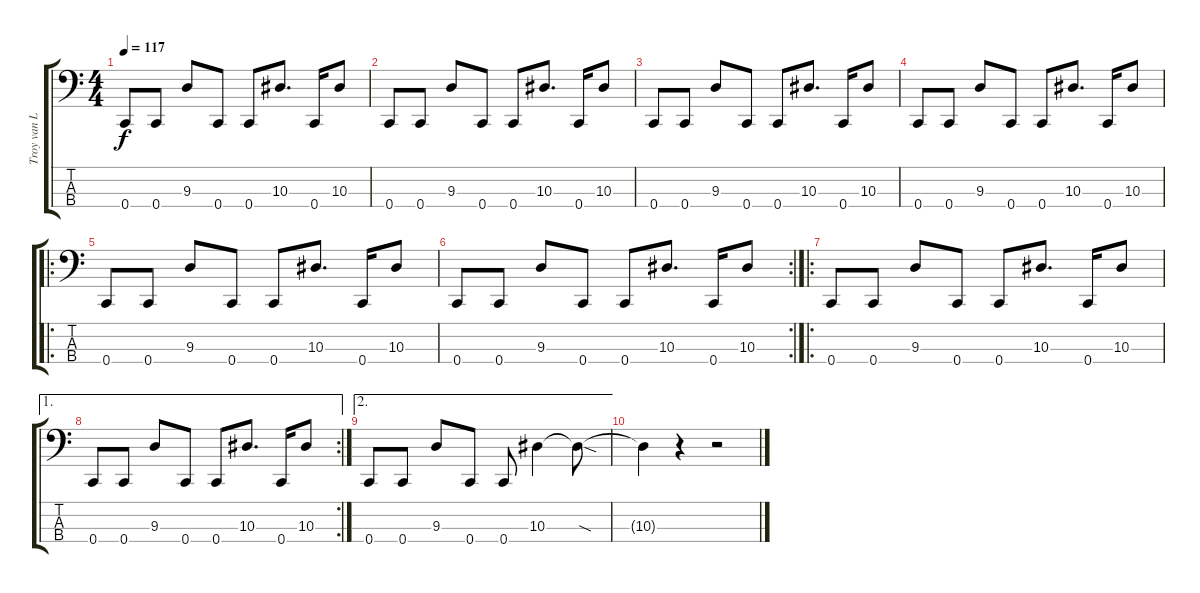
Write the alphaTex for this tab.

\track ("Troy van Leeuwen" "Troy van L") {instrument electricbasspick}
\staff {score tabs}
\tuning (Eb2 Bb1 F1 C1) {hide}
\ts (4 4)
\tempo 117
\clef f4
\ks c
0.4.8{dy f} 0.4.8 9.3.8 0.4.8 0.4.8 10.3.8{d} 0.4.16 10.3.8 |
0.4.8 0.4.8 9.3.8 0.4.8 0.4.8 10.3.8{d} 0.4.16 10.3.8 |
0.4.8 0.4.8 9.3.8 0.4.8 0.4.8 10.3.8{d} 0.4.16 10.3.8 |
0.4.8 0.4.8 9.3.8 0.4.8 0.4.8 10.3.8{d} 0.4.16 10.3.8 |
\ro
0.4.8 0.4.8 9.3.8 0.4.8 0.4.8 10.3.8{d} 0.4.16 10.3.8 |
\rc 2
0.4.8 0.4.8 9.3.8 0.4.8 0.4.8 10.3.8{d} 0.4.16 10.3.8 |
\ro
0.4.8 0.4.8 9.3.8 0.4.8 0.4.8 10.3.8{d} 0.4.16 10.3.8 |
\ae 1
\rc 2
0.4.8 0.4.8 9.3.8 0.4.8 0.4.8 10.3.8{d} 0.4.16 10.3.8 |
\ae 2
0.4.8 0.4.8 9.3.8 0.4.8 0.4.8 10.3.4 10.3{sod t}.8 |
10.3{t}.4 r.4 r.2
